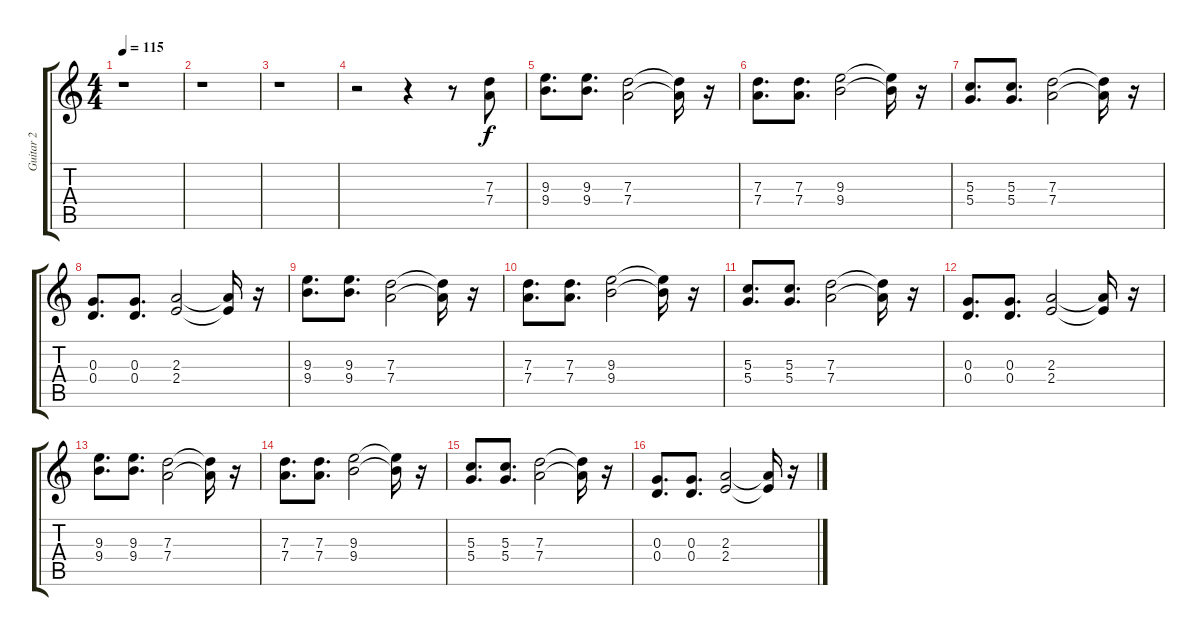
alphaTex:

\track ("Guitar 2" "Guitar 2") {instrument distortionguitar}
\staff {score tabs}
\tuning (E4 B3 G3 D3 A2 E2) {hide}
\ts (4 4)
\tempo 115
\clef g2
\ks c
r.1{dy f instrument distortionguitar} |
r.1 |
r.1 |
r.2 r.4 r.8 (7.3 7.4).8 |
(9.3 9.4).8{d} (9.3 9.4).8{d} (7.3 7.4).2 (7.3{t} 7.4{t}).16 r.16 |
(7.3 7.4).8{d} (7.3 7.4).8{d} (9.3 9.4).2 (9.3{t} 9.4{t}).16 r.16 |
(5.3 5.4).8{d} (5.3 5.4).8{d} (7.3 7.4).2 (7.3{t} 7.4{t}).16 r.16 |
(0.3 0.4).8{d} (0.3 0.4).8{d} (2.3 2.4).2 (2.3{t} 2.4{t}).16 r.16 |
(9.3 9.4).8{d} (9.3 9.4).8{d} (7.3 7.4).2 (7.3{t} 7.4{t}).16 r.16 |
(7.3 7.4).8{d} (7.3 7.4).8{d} (9.3 9.4).2 (9.3{t} 9.4{t}).16 r.16 |
(5.3 5.4).8{d} (5.3 5.4).8{d} (7.3 7.4).2 (7.3{t} 7.4{t}).16 r.16 |
(0.3 0.4).8{d} (0.3 0.4).8{d} (2.3 2.4).2 (2.3{t} 2.4{t}).16 r.16 |
(9.3 9.4).8{d} (9.3 9.4).8{d} (7.3 7.4).2 (7.3{t} 7.4{t}).16 r.16 |
(7.3 7.4).8{d} (7.3 7.4).8{d} (9.3 9.4).2 (9.3{t} 9.4{t}).16 r.16 |
(5.3 5.4).8{d} (5.3 5.4).8{d} (7.3 7.4).2 (7.3{t} 7.4{t}).16 r.16 |
(0.3 0.4).8{d} (0.3 0.4).8{d} (2.3 2.4).2 (2.3{t} 2.4{t}).16 r.16
